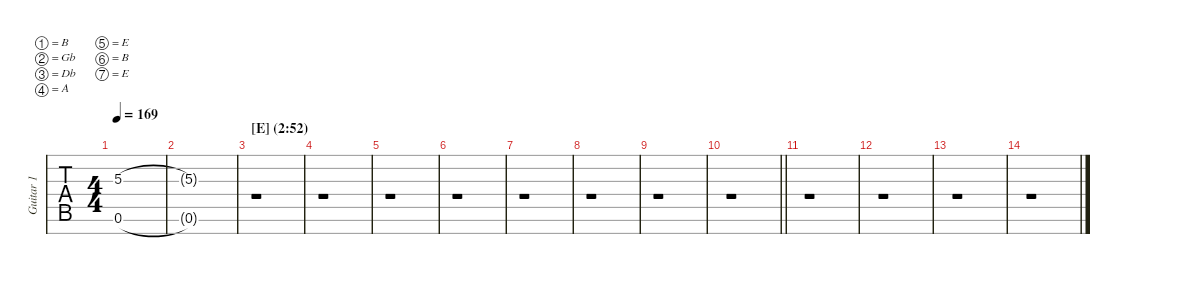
\defaultSystemsLayout 4
\hideDynamics
\bracketExtendMode nobrackets
\multiTrackTrackNamePolicy allsystems
\firstSystemTrackNameMode fullname
\otherSystemsTrackNameMode fullname
\otherSystemsTrackNameOrientation horizontal
\track ("Guitar 1" "Gtr. 1") {instrument overdrivenguitar}
\staff {tabs}
\tuning (B3 Gb3 Db3 A2 E2 B1 E1)
\ts (4 4)
\scale
1.00233
\tempo 169
\accidentals auto
\clef g2
\ottava regular
\simile none
\ks c
(5.3{acc #} 0.6).1{dy mf} |
\scale
0.996112 (5.3{t acc #} 0.6{t}).1 |
\section ("" "[E] (2:52)")
\scale
0.996164 r.1 |
\scale
0.996164 r.1 |
r.1 |
r.1 |
r.1 |
r.1 |
\scale
0.996164 r.1 |
\scale
1.01151
\barLineRight lightlight
r.1 |
\scale
0.996164 r.1 |
\scale
0.996164 r.1 |
\scale
0.975884 r.1 |
\scale
1.02412 r.1
